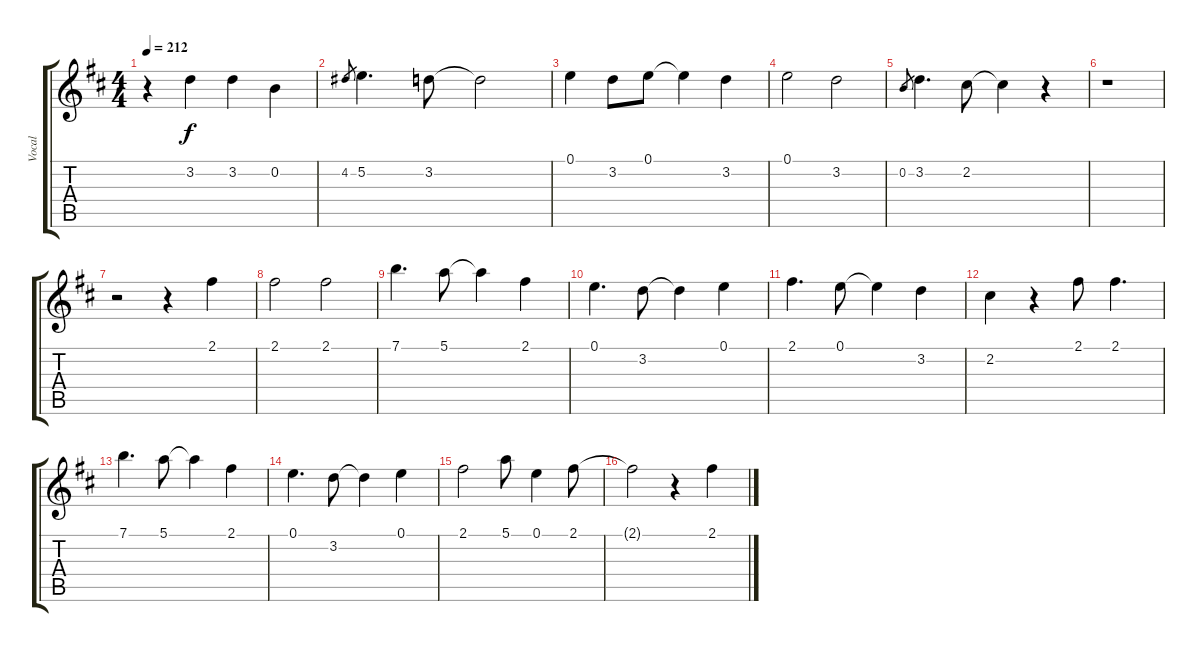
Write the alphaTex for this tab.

\track ("Vocal" "Vocal") {instrument electricguitarjazz}
\staff {score tabs}
\tuning (E4 B3 G3 D3 A2 E2) {hide}
\ts (4 4)
\tempo 212
\clef g2
\ks d
r.4{dy f} 3.2.4 3.2.4 0.2.4 |
4.2.8{gr} 5.2.4{d} 3.2.8 3.2{t}.2 |
0.1.4 3.2.8 0.1.8 0.1{t}.4 3.2.4 |
0.1.2 3.2.2 |
0.2.8{gr} 3.2.4{d} 2.2.8 2.2{t}.4 r.4 |
r.1 |
r.2 r.4 2.1.4 |
2.1.2 2.1.2 |
7.1.4{d} 5.1.8 5.1{t}.4 2.1.4 |
0.1.4{d} 3.2.8 3.2{t}.4 0.1.4 |
2.1.4{d} 0.1.8 0.1{t}.4 3.2.4 |
2.2.4 r.4 2.1.8 2.1.4{d} |
7.1.4{d} 5.1.8 5.1{t}.4 2.1.4 |
0.1.4{d} 3.2.8 3.2{t}.4 0.1.4 |
2.1.2 5.1.8 0.1.4 2.1.8 |
2.1{t}.2 r.4 2.1.4
